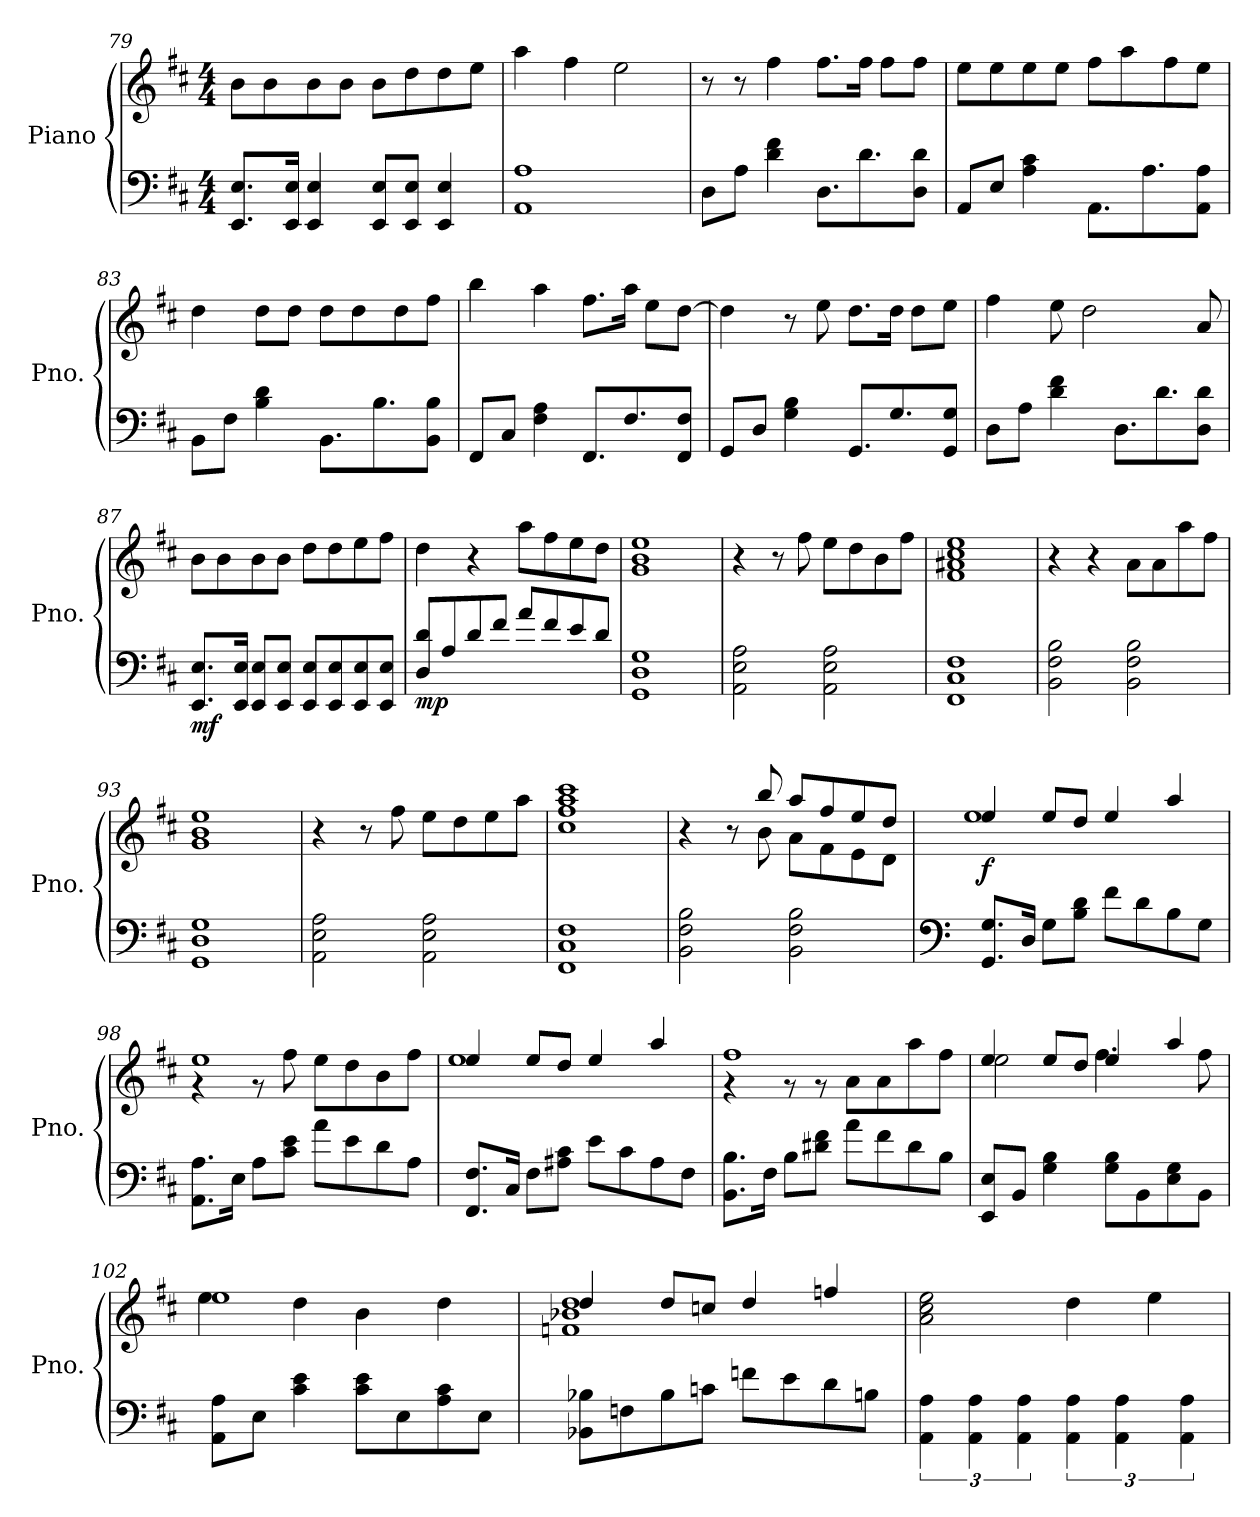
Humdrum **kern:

**kern	**kern	**dynam
*part1	*part1	*part1
*staff2	*staff1	*staff1/2
*I"Piano	*	*
*I'Pno.	*	*
!!LO:PB:g=z
*clefF4	*clefG2	*
*k[f#c#]	*k[f#c#]	*
*M4/4	*M4/4	*
=79	=79	=79
8.EE/ 8.E/L	8b\L	.
.	8b\	.
16EE/ 16E/Jk	.	.
4EE/ 4E/	8b\	.
.	8b\J	.
8EE/ 8E/L	8b\L	.
8EE/ 8E/J	8dd\	.
4EE/ 4E/	8dd\	.
.	8ee\J	.
=80	=80	=80
1AA 1A	4aa\	.
.	4ff#\	.
.	2ee\	.
=81	=81	=81
8D\L	8r	.
8A\J	8r	.
4d\ 4f#\	4ff#\	.
8.D\L	8.ff#\L	.
8.d\	16ff#\Jk	.
.	8ff#\L	.
8D\ 8d\J	8ff#\J	.
=82	=82	=82
8AA/L	8ee\L	.
8E/J	8ee\	.
4A\ 4c#\	8ee\	.
.	8ee\J	.
8.AA\L	8ff#\L	.
.	8aa\	.
8.A\	.	.
.	8ff#\	.
8AA\ 8A\J	8ee\J	.
=83	=83	=83
8BB\L	4dd\	.
8F#\J	.	.
4B\ 4d\	8dd\L	.
.	8dd\J	.
8.BB\L	8dd\L	.
.	8dd\	.
8.B\	.	.
.	8dd\	.
8BB\ 8B\J	8ff#\J	.
!!LO:LB:g=z
=84	=84	=84
8FF#/L	4bb\	.
8C#/J	.	.
4F#\ 4A\	4aa\	.
8.FF#/L	8.ff#\L	.
8.F#/	16aa\Jk	.
.	8ee\L	.
8FF#/ 8F#/J	[8dd\J	.
=85	=85	=85
8GG/L	4dd\]	.
8D/J	.	.
4G\ 4B\	8r	.
.	8ee\	.
8.GG/L	8.dd\L	.
8.G/	16dd\Jk	.
.	8dd\L	.
8GG/ 8G/J	8ee\J	.
=86	=86	=86
8D\L	4ff#\	.
8A\J	.	.
4d\ 4f#\	8ee\	.
.	2dd\	.
8.D\L	.	.
8.d\	.	.
8D\ 8d\J	8a/	.
=87	=87	=87
!	!	!LO:DY:b=2
8.EE/ 8.E/L	8b\L	mf
.	8b\	.
16EE/ 16E/Jk	.	.
8EE/ 8E/L	8b\	.
8EE/ 8E/J	8b\J	.
8EE/ 8E/L	8dd\L	.
8EE/ 8E/	8dd\	.
8EE/ 8E/	8ee\	.
8EE/ 8E/J	8ff#\J	.
=88	=88	=88
!	!	!LO:DY:b=2
8D/ 8d/L	4dd\	mp
8A/	.	.
8d/	4r	.
8f#/J	.	.
8a/L	8aa\L	.
8f#/	8ff#\	.
8e/	8ee\	.
8d/J	8dd\J	.
!!LO:LB:g=z
=89	=89	=89
1GG 1D 1G	1g 1b 1ee	.
=90	=90	=90
2AA\ 2E\ 2A\	4r	.
.	8r	.
.	8ff#\	.
2AA\ 2E\ 2A\	8ee\L	.
.	8dd\	.
.	8b\	.
.	8ff#\J	.
=91	=91	=91
1FF# 1C# 1F#	1f# 1a#X 1cc# 1ee	.
=92	=92	=92
2BB\ 2F#\ 2B\	4r	.
.	4r	.
2BB\ 2F#\ 2B\	8a\L	.
.	8a\	.
.	8aa\	.
.	8ff#\J	.
=93	=93	=93
1GG 1D 1G	1g 1b 1ee	.
=94	=94	=94
2AA\ 2E\ 2A\	4r	.
.	8r	.
.	8ff#\	.
2AA\ 2E\ 2A\	8ee\L	.
.	8dd\	.
.	8ee\	.
.	8aa\J	.
=95	=95	=95
1FF# 1C# 1F#	1cc# 1ff# 1aa 1ccc#	.
=96	=96	=96
*	*^	*
2BB\ 2F#\ 2B\	4r	4.ryy	.
.	8r	.	.
.	8bb/	8b\	.
2BB\ 2F#\ 2B\	8aa/L	8a\L	.
.	8ff#/	8f#\	.
.	8ee/	8e\	.
.	8dd/J	8d\J	.
!!LO:LB:g=z	!!
=97	=97	=97	=97
*clefF4	*	*	*
!	!	!	!LO:DY:b
8.GG/ 8.G/L	4ee/	1ee	f
16D/Jk	.	.	.
8G\L	8ee/L	.	.
8B\ 8d\J	8dd/J	.	.
8f#\L	4ee/	.	.
8d\	.	.	.
8B\	4aa/	.	.
8G\J	.	.	.
=98	=98	=98	=98
8.AA\ 8.A\L	1ee	4r	.
16E\Jk	.	.	.
8A\L	.	8r	.
8c#\ 8e\J	.	8ff#\	.
8a\L	.	8ee\L	.
8e\	.	8dd\	.
8d\	.	8b\	.
8A\J	.	8ff#\J	.
=99	=99	=99	=99
8.FF#/ 8.F#/L	4ee/	1ee	.
16C#/Jk	.	.	.
8F#\L	8ee/L	.	.
8A#X\ 8c#\J	8dd/J	.	.
8e\L	4ee/	.	.
8c#\	.	.	.
8A#\	4aa/	.	.
8F#\J	.	.	.
=100	=100	=100	=100
8.BB\ 8.B\L	1ff#	4r	.
16F#\Jk	.	.	.
8B\L	.	8r	.
8d#X\ 8f#\J	.	8r	.
8a\L	.	8a\L	.
8f#\	.	8a\	.
8d#\	.	8aa\	.
8B\J	.	8ff#\J	.
=101	=101	=101	=101
8EE/ 8E/L	4ee/	2ee\	.
8BB/J	.	.	.
4G\ 4B\	8ee/L	.	.
.	8dd/J	.	.
8G\ 8B\L	4ee/	4.ff#\	.
8BB\	.	.	.
8E\ 8G\	4aa/	.	.
8BB\J	.	8ff#\	.
!!LO:LB:g=z	!!
=102	=102	=102	=102
8AA\ 8A\L	1ee	4ee\	.
8E\J	.	.	.
4c#\ 4e\	.	4dd\	.
8c#\ 8e\L	.	4b\	.
8E\	.	.	.
8A\ 8c#\	.	4dd\	.
8E\J	.	.	.
=103	=103	=103	=103
8BB-X\ 8B-X\L	4dd/	1fn 1b-X 1dd	.
8Fn\	.	.	.
8B-\	8dd/L	.	.
8cn\J	8ccn/J	.	.
8fn\L	4dd/	.	.
8e\	.	.	.
8d\	4ffn/	.	.
8Bn\J	.	.	.
*	*v	*v	*
=104	=104	=104
6AA\ 6A\	2a\ 2cc#\ 2ee\	.
6AA\ 6A\	.	.
6AA\ 6A\	.	.
6AA\ 6A\	4dd\	.
6AA\ 6A\	.	.
.	4ee\	.
6AA\ 6A\	.	.
=	=	=
*-	*-	*-
